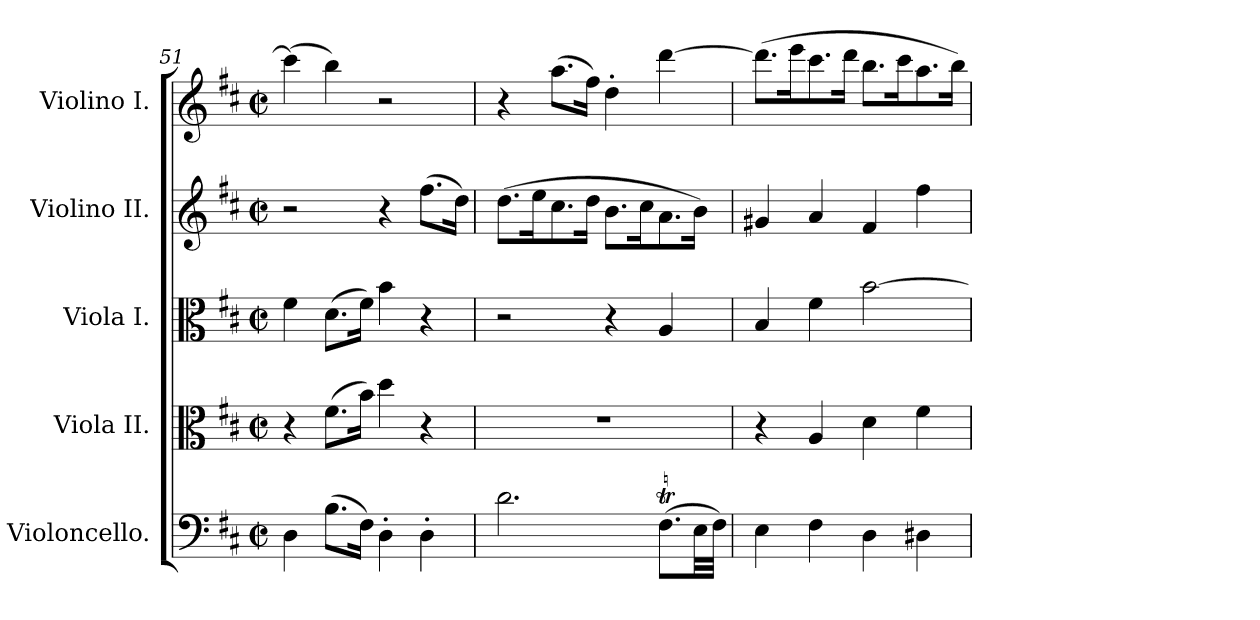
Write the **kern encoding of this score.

**kern	**kern	**kern	**kern	**kern
*part5	*part4	*part3	*part2	*part1
*staff5	*staff4	*staff3	*staff2	*staff1
*I"Violoncello.	*I"Viola II.	*I"Viola I.	*I"Violino II.	*I"Violino I.
*I'Vc	*I'Vla	*I'Vla	*I'Vln	*I'Vln
*clefF4	*clefC3	*clefC3	*clefG2	*clefG2
*k[f#c#]	*k[f#c#]	*k[f#c#]	*k[f#c#]	*k[f#c#]
*M2/2	*M2/2	*M2/2	*M2/2	*M2/2
*met(c|)	*met(c|)	*met(c|)	*met(c|)	*met(c|)
=51	=51	=51	=51	=51
4D\	4r	4f#\	2r	(>4ccc#\]
(>8.B\L	(>8.f#\L	(>8.d\L	.	4bb\)
16F#\Jk)	16b\Jk)	16f#\Jk)	.	.
4D'\	4dd\	4b\	4r	2r
4D'\	4r	4r	(>8.ff#\L	.
.	.	.	16dd\Jk)	.
=52	=52	=52	=52	=52
*^	*	*	*	*
2.d\	4G#X\yy	1r	2r	(>8.dd\L	4r
.	.	.	.	16ee\K	.
.	4ryy	.	.	8.cc#\	(>8.aa\L
.	.	.	.	16dd\Jk	16ff#\Jk)
.	2ryy	.	4r	8.b\L	4dd'\
.	.	.	.	16cc#\K	.
(>8.F#t\L	.	.	4A/	8.a\	[4ddd\
32E\LL	.	.	.	16b\Jk)	.
32F#\JJJ)	.	.	.	.	.
*v	*v	*	*	*	*
=53	=53	=53	=53	=53
4E\	4r	4B/	4g#X/	(>8.ddd\L]
.	.	.	.	16eee\K
4F#\	4A/	4f#\	4a/	8.ccc#\
.	.	.	.	16ddd\Jk
4D\	4d\	[2b\	4f#/	8.bb\L
.	.	.	.	16ccc#\K
4D#X\	4f#\	.	4ff#\	8.aa\
.	.	.	.	16bb\Jk)
=	=	=	=	=
*-	*-	*-	*-	*-
